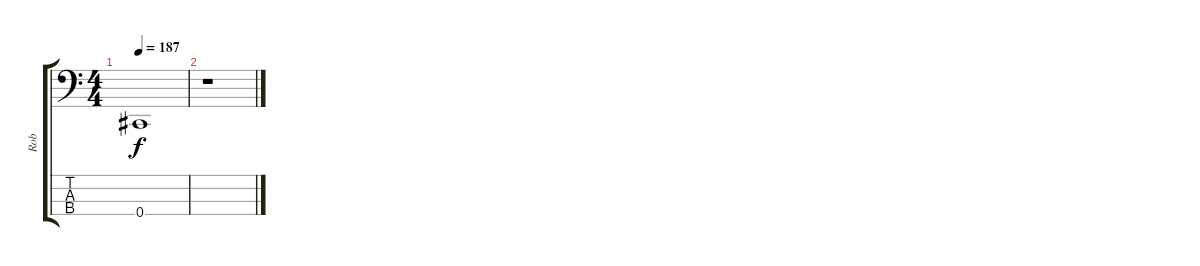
\track ("Rob" "Rob") {instrument electricbassfinger}
\staff {score tabs}
\tuning (Gb2 Db2 Ab1 Db1) {hide}
\ts (4 4)
\tempo 187
\clef f4
\ks c
0.4{t}.1{dy f} |
r.1
